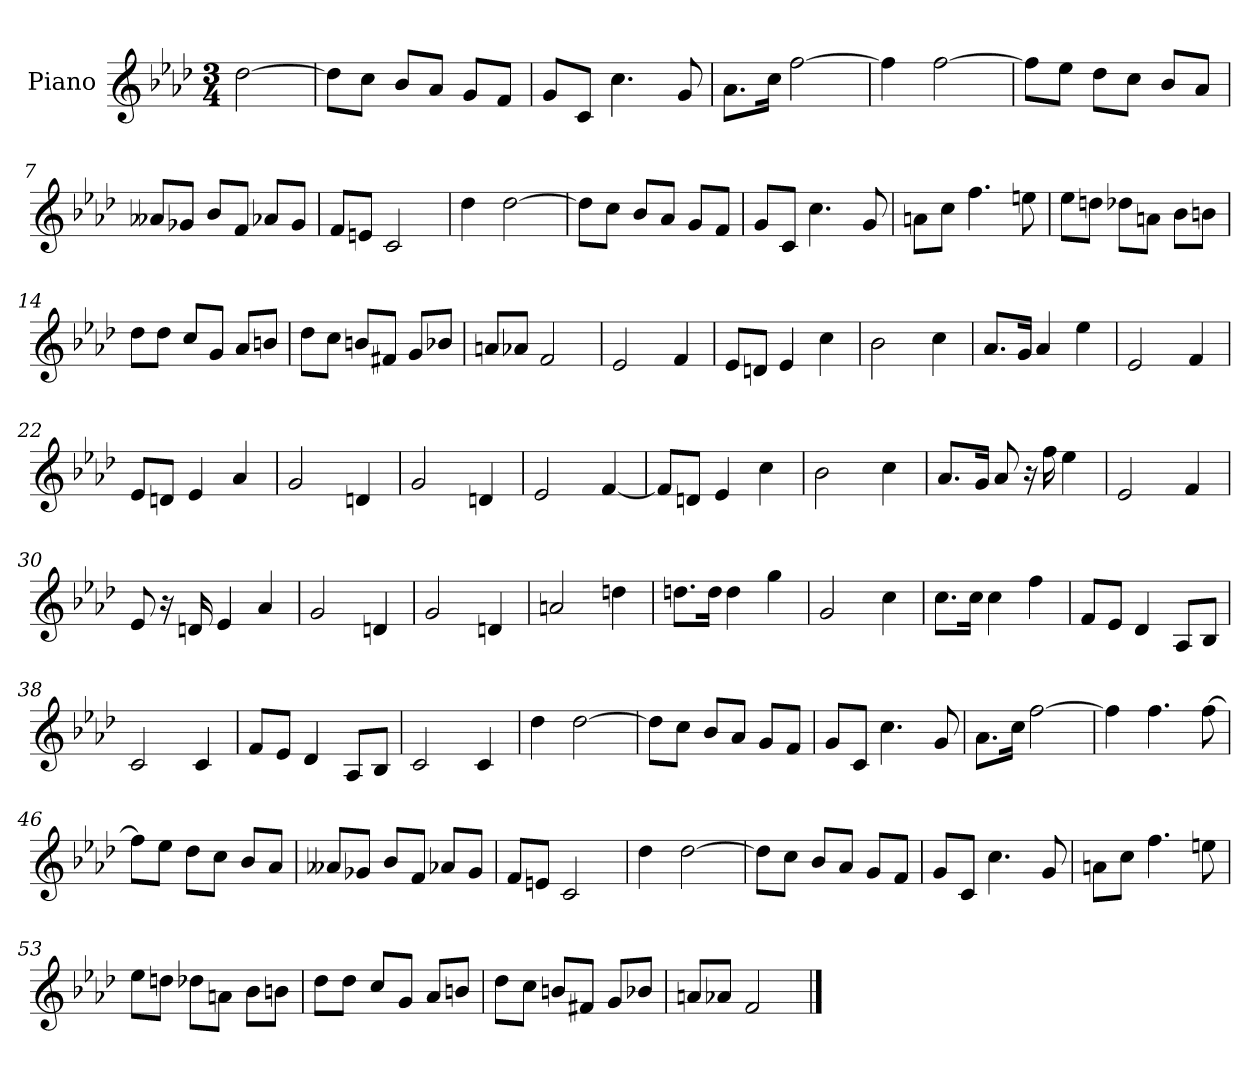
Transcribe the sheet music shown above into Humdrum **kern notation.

**kern
*part1
*staff1
*I"Piano
*I'Pno
*clefG2
*k[b-e-a-d-]
*f:
*M3/4
*MM120
=
[2dd-
=2
8dd-\L]
8cc\J
8b-/L
8a-/J
8g/L
8f/J
=3
8g/L
8c/J
4.cc
8g
=4
8.a-\L
16cc\Jk
[2ff
=5
4ff]
[2ff
=6
8ff\L]
8ee-\J
8dd-\L
8cc\J
8b-/L
8a-/J
=7
8a--X/L
8g-X/J
8b-/L
8f/J
8a-X/L
8g-/J
=8
8f/L
8en/J
2c
=9
4dd-
[2dd-
=10
8dd-\L]
8cc\J
8b-/L
8a-/J
8g/L
8f/J
=11
8g/L
8c/J
4.cc
8g
=12
8an\L
8cc\J
4.ff
8een
=13
8ee-\L
8ddn\J
8dd-X\L
8an\J
8b-\L
8bn\J
=14
8dd-\L
8dd-\J
8cc/L
8g/J
8a-/L
8bn/J
=15
8dd-\L
8cc\J
8bn/L
8f#X/J
8g/L
8b-X/J
=16
8an/L
8a-X/J
2f
=17
2e-
4f
=18
8e-/L
8dn/J
4e-
4cc
=19
2b-
4cc
=20
8.a-/L
16g/Jk
4a-
4ee-
=21
2e-
4f
=22
8e-/L
8dn/J
4e-
4a-
=23
2g
4dn
=24
2g
4dn
=25
2e-
[4f
=26
8f/L]
8dn/J
4e-
4cc
=27
2b-
4cc
=28
8.a-/L
16g/Jk
8a-
16r
16ff
4ee-
=29
2e-
4f
=30
8e-
16r
16dn
4e-
4a-
=31
2g
4dn
=32
2g
4dn
=33
2an
4ddn
=34
8.ddn\L
16dd\Jk
4dd
4gg
=35
2g
4cc
=36
8.cc\L
16cc\Jk
4cc
4ff
=37
8f/L
8e-/J
4d-
8A-/L
8B-/J
=38
2c
4c
=39
8f/L
8e-/J
4d-
8A-/L
8B-/J
=40
2c
4c
=41
4dd-
[2dd-
=42
8dd-\L]
8cc\J
8b-/L
8a-/J
8g/L
8f/J
=43
8g/L
8c/J
4.cc
8g
=44
8.a-\L
16cc\Jk
[2ff
=45
4ff]
4.ff
[8ff
=46
8ff\L]
8ee-\J
8dd-\L
8cc\J
8b-/L
8a-/J
=47
8a--X/L
8g-X/J
8b-/L
8f/J
8a-X/L
8g-/J
=48
8f/L
8en/J
2c
=49
4dd-
[2dd-
=50
8dd-\L]
8cc\J
8b-/L
8a-/J
8g/L
8f/J
=51
8g/L
8c/J
4.cc
8g
=52
8an\L
8cc\J
4.ff
8een
=53
8ee-\L
8ddn\J
8dd-X\L
8an\J
8b-\L
8bn\J
=54
8dd-\L
8dd-\J
8cc/L
8g/J
8a-/L
8bn/J
=55
8dd-\L
8cc\J
8bn/L
8f#X/J
8g/L
8b-X/J
=56
8an/L
8a-X/J
2f
==
*-
